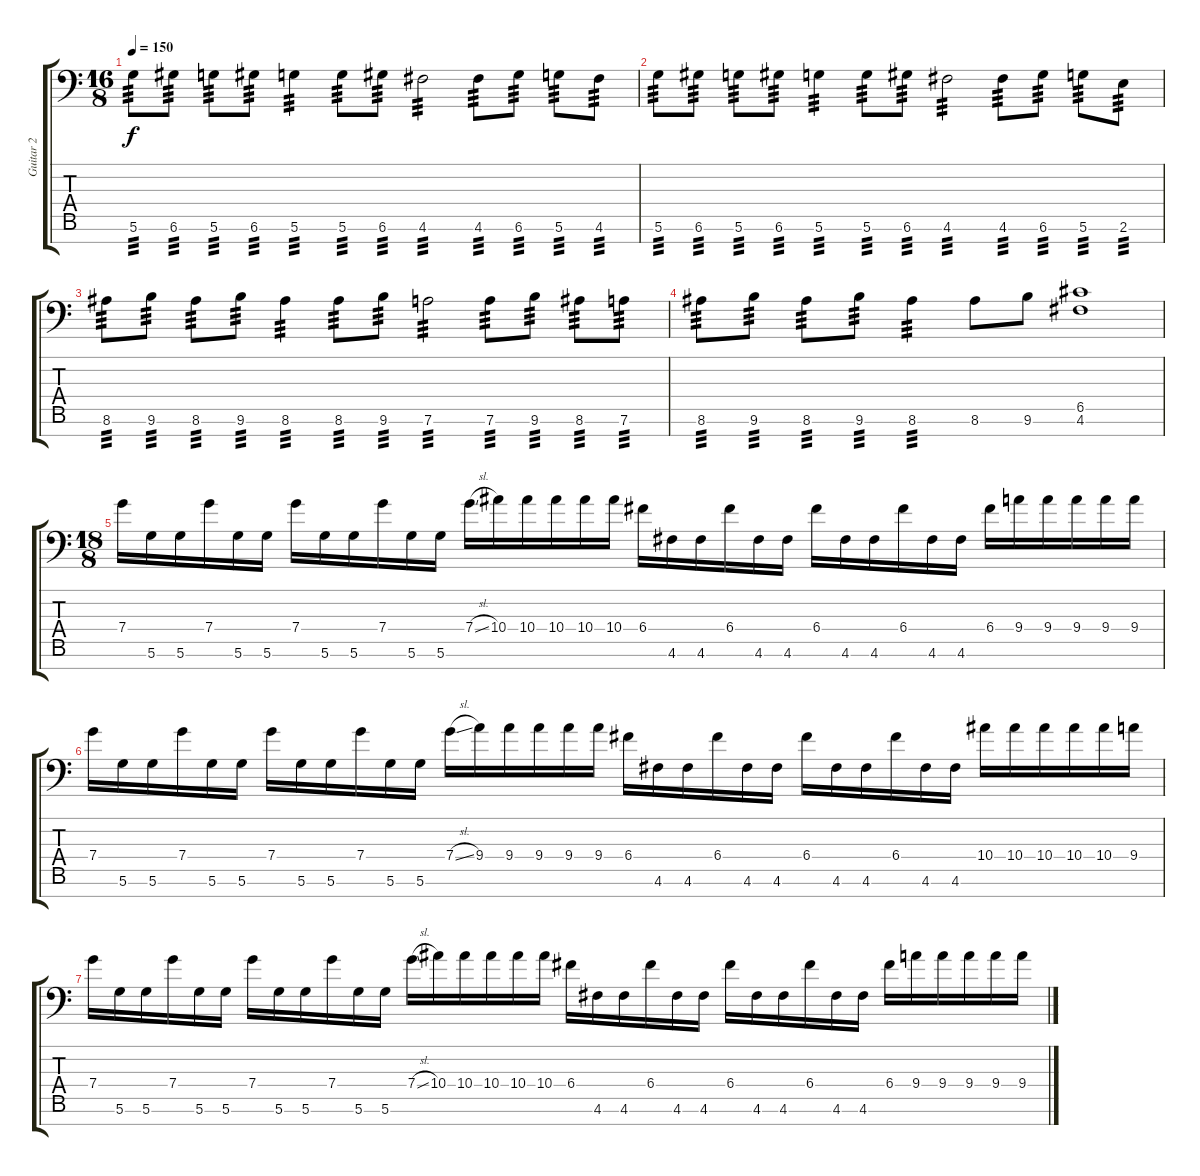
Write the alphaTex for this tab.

\track ("Guitar 2" "Guitar 2") {instrument distortionguitar}
\staff {score tabs}
\tuning (D4 A3 F3 C3 G2 D2 G1) {hide}
\ts (16 8)
\tempo 150
\clef f4
\ks c
5.6.8{tp 3 dy f} 6.6.8{tp 3} 5.6.8{tp 3} 6.6.8{tp 3} 5.6.4{tp 3} 5.6.8{tp 3} 6.6.8{tp 3} 4.6.2{tp 3} 4.6.8{tp 3} 6.6.8{tp 3} 5.6.8{tp 3} 4.6.8{tp 3} |
5.6.8{tp 3} 6.6.8{tp 3} 5.6.8{tp 3} 6.6.8{tp 3} 5.6.4{tp 3} 5.6.8{tp 3} 6.6.8{tp 3} 4.6.2{tp 3} 4.6.8{tp 3} 6.6.8{tp 3} 5.6.8{tp 3} 2.6.8{tp 3} |
8.6.8{tp 3} 9.6.8{tp 3} 8.6.8{tp 3} 9.6.8{tp 3} 8.6.4{tp 3} 8.6.8{tp 3} 9.6.8{tp 3} 7.6.2{tp 3} 7.6.8{tp 3} 9.6.8{tp 3} 8.6.8{tp 3} 7.6.8{tp 3} |
8.6.8{tp 3} 9.6.8{tp 3} 8.6.8{tp 3} 9.6.8{tp 3} 8.6.4{tp 3} 8.6.8 9.6.8 (6.5 4.6).1 |
\ts (18 8)
7.4.16 5.6.16 5.6.16 7.4.16 5.6.16 5.6.16 7.4.16 5.6.16 5.6.16 7.4.16 5.6.16 5.6.16 7.4{sl}.16 10.4.16 10.4.16 10.4.16 10.4.16 10.4.16 6.4.16 4.6.16 4.6.16 6.4.16 4.6.16 4.6.16 6.4.16 4.6.16 4.6.16 6.4.16 4.6.16 4.6.16 6.4.16 9.4.16 9.4.16 9.4.16 9.4.16 9.4.16 |
7.4.16 5.6.16 5.6.16 7.4.16 5.6.16 5.6.16 7.4.16 5.6.16 5.6.16 7.4.16 5.6.16 5.6.16 7.4{sl}.16 9.4.16 9.4.16 9.4.16 9.4.16 9.4.16 6.4.16 4.6.16 4.6.16 6.4.16 4.6.16 4.6.16 6.4.16 4.6.16 4.6.16 6.4.16 4.6.16 4.6.16 10.4.16 10.4.16 10.4.16 10.4.16 10.4.16 9.4.16 |
7.4.16 5.6.16 5.6.16 7.4.16 5.6.16 5.6.16 7.4.16 5.6.16 5.6.16 7.4.16 5.6.16 5.6.16 7.4{sl}.16 10.4.16 10.4.16 10.4.16 10.4.16 10.4.16 6.4.16 4.6.16 4.6.16 6.4.16 4.6.16 4.6.16 6.4.16 4.6.16 4.6.16 6.4.16 4.6.16 4.6.16 6.4.16 9.4.16 9.4.16 9.4.16 9.4.16 9.4.16
